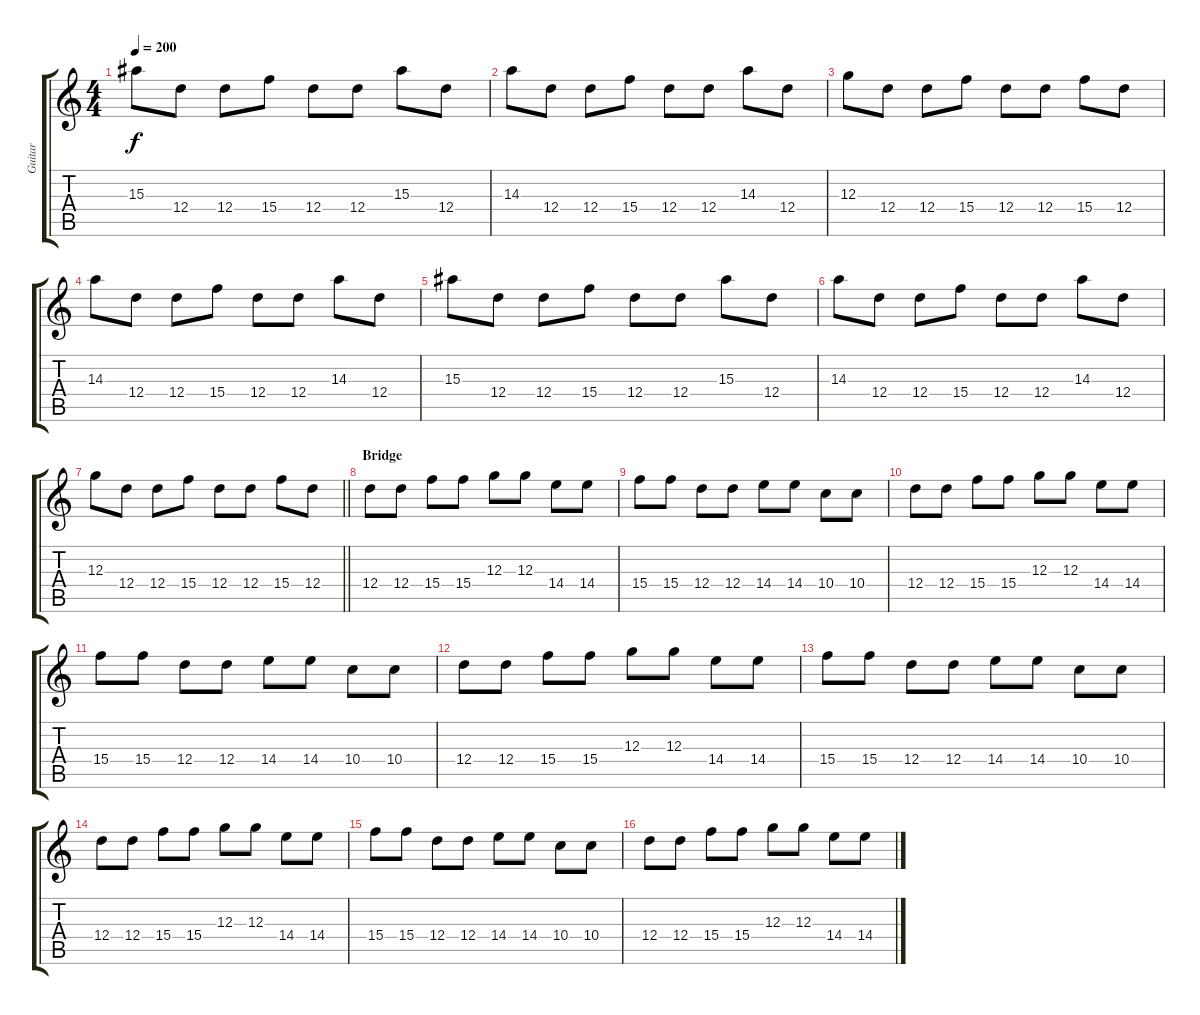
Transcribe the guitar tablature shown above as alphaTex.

\track ("Guitar" "Guitar") {instrument distortionguitar}
\staff {score tabs}
\tuning (E4 B3 G3 D3 A2 D2) {hide}
\ts (4 4)
\tempo 200
\clef g2
\ks c
15.3.8{dy f} 12.4.8 12.4.8 15.4.8 12.4.8 12.4.8 15.3.8 12.4.8 |
14.3.8 12.4.8 12.4.8 15.4.8 12.4.8 12.4.8 14.3.8 12.4.8 |
12.3.8 12.4.8 12.4.8 15.4.8 12.4.8 12.4.8 15.4.8 12.4.8 |
14.3.8 12.4.8 12.4.8 15.4.8 12.4.8 12.4.8 14.3.8 12.4.8 |
15.3.8 12.4.8 12.4.8 15.4.8 12.4.8 12.4.8 15.3.8 12.4.8 |
14.3.8 12.4.8 12.4.8 15.4.8 12.4.8 12.4.8 14.3.8 12.4.8 |
\barLineRight lightlight
12.3.8 12.4.8 12.4.8 15.4.8 12.4.8 12.4.8 15.4.8 12.4.8 |
\section ("" "Bridge")
12.4.8 12.4.8 15.4.8 15.4.8 12.3.8 12.3.8 14.4.8 14.4.8 |
15.4.8 15.4.8 12.4.8 12.4.8 14.4.8 14.4.8 10.4.8 10.4.8 |
12.4.8 12.4.8 15.4.8 15.4.8 12.3.8 12.3.8 14.4.8 14.4.8 |
15.4.8 15.4.8 12.4.8 12.4.8 14.4.8 14.4.8 10.4.8 10.4.8 |
12.4.8 12.4.8 15.4.8 15.4.8 12.3.8 12.3.8 14.4.8 14.4.8 |
15.4.8 15.4.8 12.4.8 12.4.8 14.4.8 14.4.8 10.4.8 10.4.8 |
12.4.8 12.4.8 15.4.8 15.4.8 12.3.8 12.3.8 14.4.8 14.4.8 |
15.4.8 15.4.8 12.4.8 12.4.8 14.4.8 14.4.8 10.4.8 10.4.8 |
12.4.8 12.4.8 15.4.8 15.4.8 12.3.8 12.3.8 14.4.8 14.4.8
